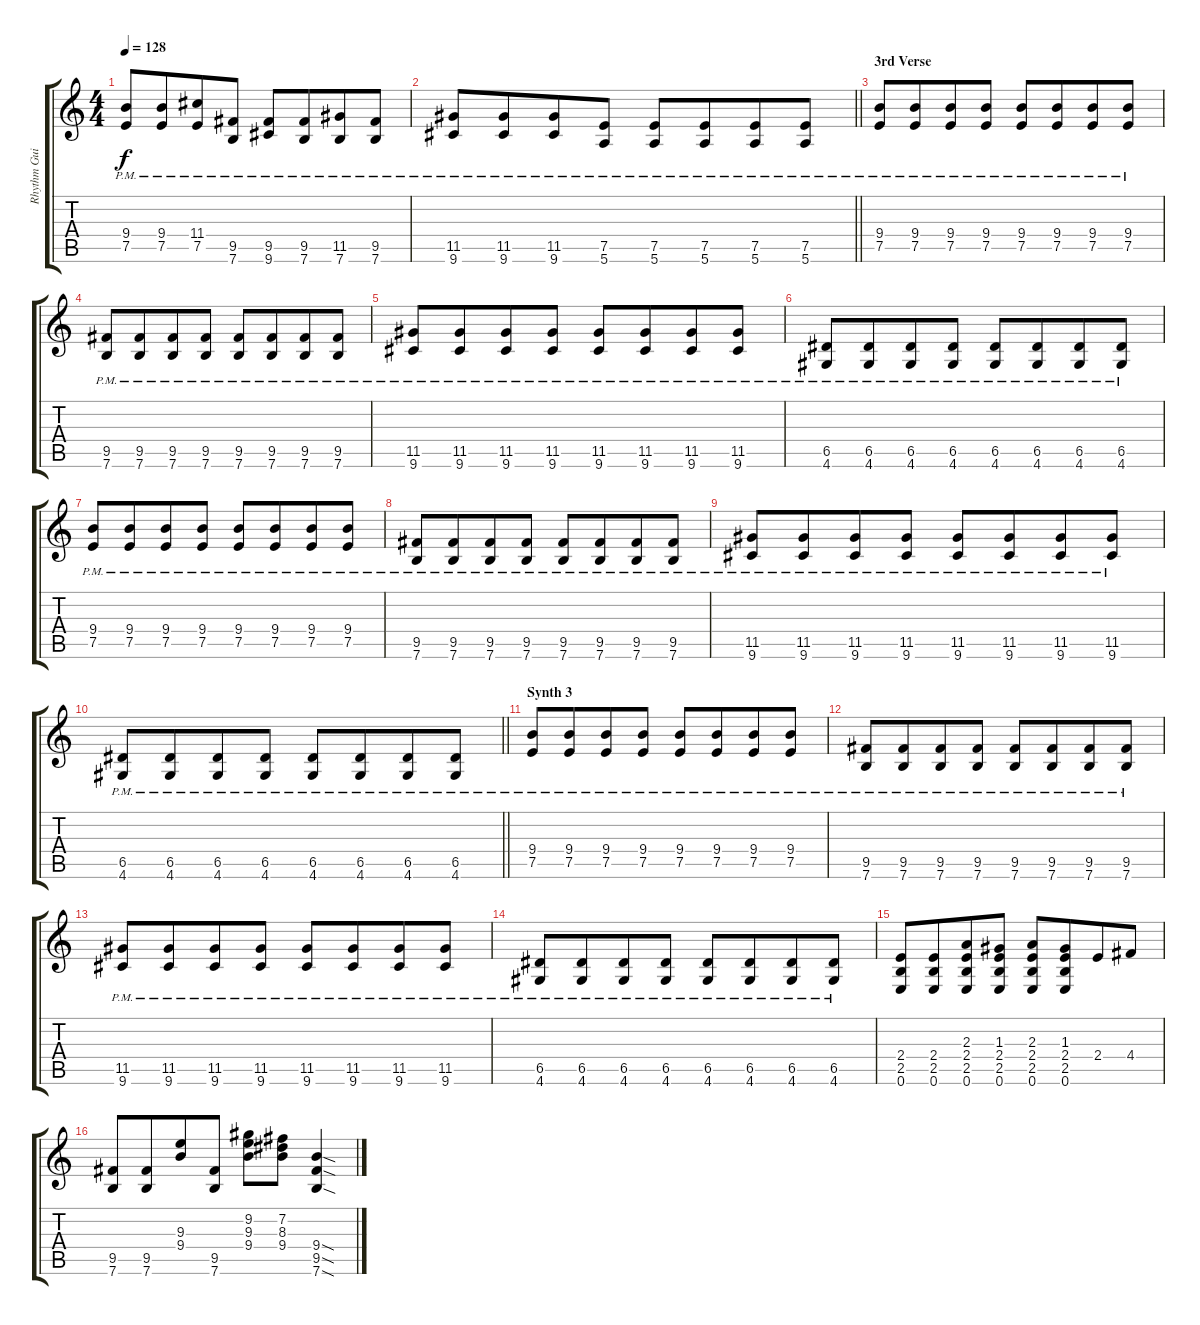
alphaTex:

\track ("Rhythm Guitar" "Rhythm Gui") {instrument overdrivenguitar}
\staff {score tabs}
\tuning (E4 B3 G3 D3 A2 E2) {hide}
\ts (4 4)
\tempo 128
\clef g2
\ks c
(9.4{pm} 7.5{pm}).8{dy f} (9.4{pm} 7.5{pm}).8{beam merge} (11.4{pm} 7.5{pm}).8 (9.5{pm} 7.6{pm}).8 (9.5{pm} 9.6{pm}).8 (9.5{pm} 7.6{pm}).8{beam merge} (11.5{pm} 7.6{pm}).8 (9.5{pm} 7.6{pm}).8 |
\barLineRight lightlight
(11.5{pm} 9.6{pm}).8 (11.5{pm} 9.6{pm}).8{beam merge} (11.5{pm} 9.6{pm}).8 (7.5{pm} 5.6{pm}).8 (7.5{pm} 5.6{pm}).8 (7.5{pm} 5.6{pm}).8{beam merge} (7.5{pm} 5.6{pm}).8 (7.5{pm} 5.6{pm}).8 |
\section ("" "3rd Verse")
(9.4{pm} 7.5{pm}).8 (9.4{pm} 7.5{pm}).8{beam merge} (9.4{pm} 7.5{pm}).8 (9.4{pm} 7.5{pm}).8 (9.4{pm} 7.5{pm}).8 (9.4{pm} 7.5{pm}).8{beam merge} (9.4{pm} 7.5{pm}).8 (9.4{pm} 7.5{pm}).8 |
(9.5{pm} 7.6{pm}).8 (9.5{pm} 7.6{pm}).8{beam merge} (9.5{pm} 7.6{pm}).8 (9.5{pm} 7.6{pm}).8 (9.5{pm} 7.6{pm}).8 (9.5{pm} 7.6{pm}).8{beam merge} (9.5{pm} 7.6{pm}).8 (9.5{pm} 7.6{pm}).8 |
(11.5{pm} 9.6{pm}).8 (11.5{pm} 9.6{pm}).8{beam merge} (11.5{pm} 9.6{pm}).8 (11.5{pm} 9.6{pm}).8 (11.5{pm} 9.6{pm}).8 (11.5{pm} 9.6{pm}).8{beam merge} (11.5{pm} 9.6{pm}).8 (11.5{pm} 9.6{pm}).8 |
(6.5{pm} 4.6{pm}).8 (6.5{pm} 4.6{pm}).8{beam merge} (6.5{pm} 4.6{pm}).8 (6.5{pm} 4.6{pm}).8 (6.5{pm} 4.6{pm}).8 (6.5{pm} 4.6{pm}).8{beam merge} (6.5{pm} 4.6{pm}).8 (6.5{pm} 4.6{pm}).8 |
(9.4{pm} 7.5{pm}).8 (9.4{pm} 7.5{pm}).8{beam merge} (9.4{pm} 7.5{pm}).8 (9.4{pm} 7.5{pm}).8 (9.4{pm} 7.5{pm}).8 (9.4{pm} 7.5{pm}).8{beam merge} (9.4{pm} 7.5{pm}).8 (9.4{pm} 7.5{pm}).8 |
(9.5{pm} 7.6{pm}).8 (9.5{pm} 7.6{pm}).8{beam merge} (9.5{pm} 7.6{pm}).8 (9.5{pm} 7.6{pm}).8 (9.5{pm} 7.6{pm}).8 (9.5{pm} 7.6{pm}).8{beam merge} (9.5{pm} 7.6{pm}).8 (9.5{pm} 7.6{pm}).8 |
(11.5{pm} 9.6{pm}).8 (11.5{pm} 9.6{pm}).8{beam merge} (11.5{pm} 9.6{pm}).8 (11.5{pm} 9.6{pm}).8 (11.5{pm} 9.6{pm}).8 (11.5{pm} 9.6{pm}).8{beam merge} (11.5{pm} 9.6{pm}).8 (11.5{pm} 9.6{pm}).8 |
\barLineRight lightlight
(6.5{pm} 4.6{pm}).8 (6.5{pm} 4.6{pm}).8{beam merge} (6.5{pm} 4.6{pm}).8 (6.5{pm} 4.6{pm}).8 (6.5{pm} 4.6{pm}).8 (6.5{pm} 4.6{pm}).8{beam merge} (6.5{pm} 4.6{pm}).8 (6.5{pm} 4.6{pm}).8 |
\section ("" "Synth 3")
(9.4{pm} 7.5{pm}).8 (9.4{pm} 7.5{pm}).8{beam merge} (9.4{pm} 7.5{pm}).8 (9.4{pm} 7.5{pm}).8 (9.4{pm} 7.5{pm}).8 (9.4{pm} 7.5{pm}).8{beam merge} (9.4{pm} 7.5{pm}).8 (9.4{pm} 7.5{pm}).8 |
(9.5{pm} 7.6{pm}).8 (9.5{pm} 7.6{pm}).8{beam merge} (9.5{pm} 7.6{pm}).8 (9.5{pm} 7.6{pm}).8 (9.5{pm} 7.6{pm}).8 (9.5{pm} 7.6{pm}).8{beam merge} (9.5{pm} 7.6{pm}).8 (9.5{pm} 7.6{pm}).8 |
(11.5{pm} 9.6{pm}).8 (11.5{pm} 9.6{pm}).8{beam merge} (11.5{pm} 9.6{pm}).8 (11.5{pm} 9.6{pm}).8 (11.5{pm} 9.6{pm}).8 (11.5{pm} 9.6{pm}).8{beam merge} (11.5{pm} 9.6{pm}).8 (11.5{pm} 9.6{pm}).8 |
(6.5{pm} 4.6{pm}).8 (6.5{pm} 4.6{pm}).8{beam merge} (6.5{pm} 4.6{pm}).8 (6.5{pm} 4.6{pm}).8 (6.5{pm} 4.6{pm}).8 (6.5{pm} 4.6{pm}).8{beam merge} (6.5{pm} 4.6{pm}).8 (6.5{pm} 4.6{pm}).8 |
(2.4 2.5 0.6).8 (2.4 2.5 0.6).8{beam merge} (2.3 2.4 2.5 0.6).8 (1.3 2.4 2.5 0.6).8 (2.3 2.4 2.5 0.6).8 (1.3 2.4 2.5 0.6).8{beam merge} 2.4.8 4.4.8 |
(9.5 7.6).8 (9.5 7.6).8{beam merge} (9.3 9.4).8 (9.5 7.6).8 (9.2 9.3 9.4).8 (7.2 8.3 9.4).8 (9.4{sod} 9.5{sod} 7.6{sod}).4
